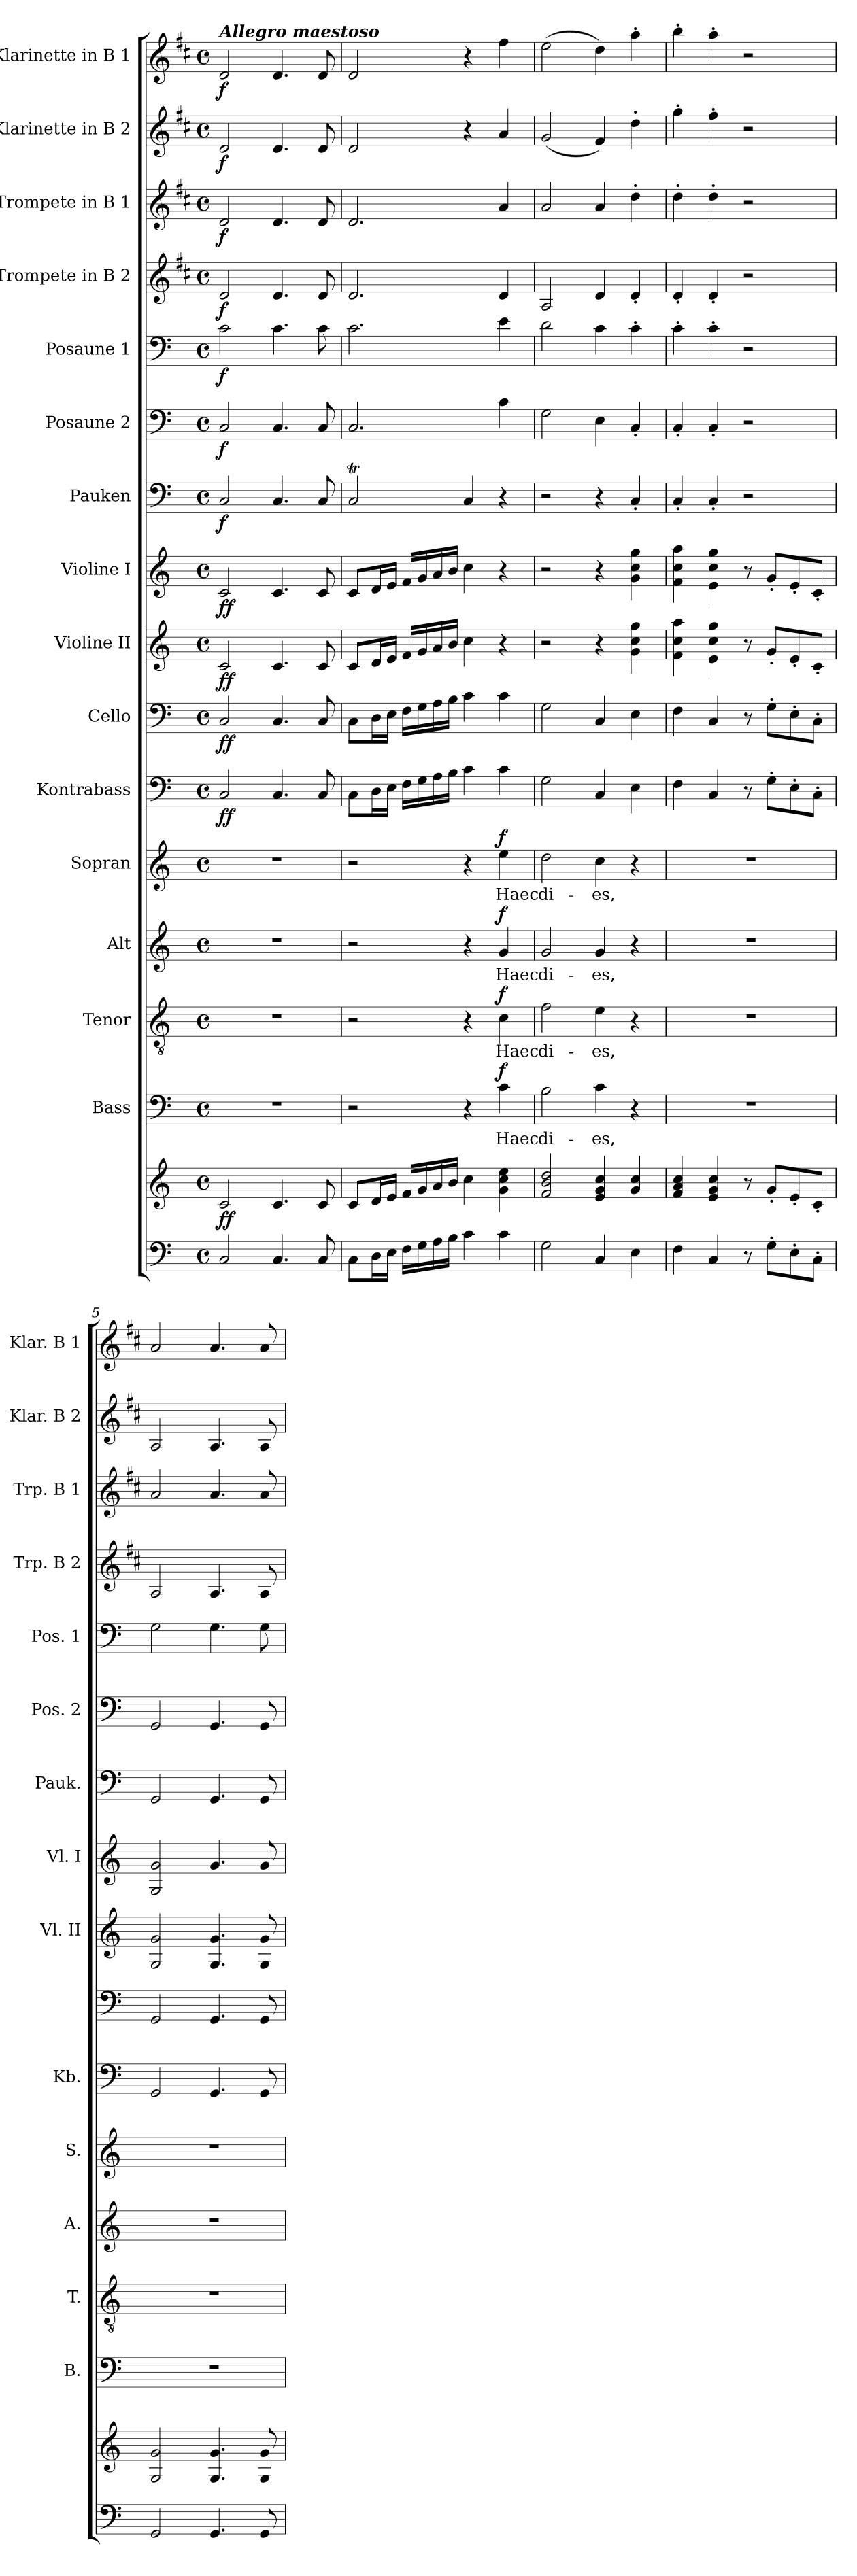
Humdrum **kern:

**kern	**kern	**dynam	**kern	**text	**dynam	**kern	**text	**dynam	**kern	**text	**dynam	**kern	**text	**dynam	**kern	**dynam	**kern	**dynam	**kern	**dynam	**kern	**dynam	**kern	**dynam	**kern	**dynam	**kern	**dynam	**kern	**dynam	**kern	**dynam	**kern	**dynam	**kern	**dynam
*part16	*part16	*part16	*part15	*part15	*part15	*part14	*part14	*part14	*part13	*part13	*part13	*part12	*part12	*part12	*part11	*part11	*part10	*part10	*part9	*part9	*part8	*part8	*part7	*part7	*part6	*part6	*part5	*part5	*part4	*part4	*part3	*part3	*part2	*part2	*part1	*part1
*staff17	*staff16	*staff16/17	*staff15	*staff15	*staff15	*staff14	*staff14	*staff14	*staff13	*staff13	*staff13	*staff12	*staff12	*staff12	*staff11	*staff11	*staff10	*staff10	*staff9	*staff9	*staff8	*staff8	*staff7	*staff7	*staff6	*staff6	*staff5	*staff5	*staff4	*staff4	*staff3	*staff3	*staff2	*staff2	*staff1	*staff1
*	*	*	*I"Bass	*	*	*I"Tenor	*	*	*I"Alt	*	*	*I"Sopran	*	*	*I"Kontrabass	*	*I"Cello	*	*I"Violine II	*	*I"Violine I	*	*I"Pauken	*	*I"Posaune 2	*	*I"Posaune 1	*	*I"Trompete in B 2	*	*I"Trompete in B 1	*	*I"Klarinette in B 2	*	*I"Klarinette in B 1	*
*	*	*	*I'B.	*	*	*I'T.	*	*	*I'A.	*	*	*I'S.	*	*	*I'Kb.	*	*	*	*I'Vl. II	*	*I'Vl. I	*	*I'Pauk.	*	*I'Pos. 2	*	*I'Pos. 1	*	*I'Trp. B 2	*	*I'Trp. B 1	*	*I'Klar. B 2	*	*I'Klar. B 1	*
*clefF4	*clefG2	*	*clefF4	*	*	*clefGv2	*	*	*clefG2	*	*	*clefG2	*	*	*clefF4	*	*clefF4	*	*clefG2	*	*clefG2	*	*clefF4	*	*clefF4	*	*clefF4	*	*clefG2	*	*clefG2	*	*clefG2	*	*clefG2	*
*	*	*	*	*	*	*	*	*	*	*	*	*	*	*	*ITrd7c12	*	*	*	*	*	*	*	*	*	*	*	*	*	*ITrd1c2	*	*ITrd1c2	*	*ITrd1c2	*	*ITrd1c2	*
*k[]	*k[]	*	*k[]	*	*	*k[]	*	*	*k[]	*	*	*k[]	*	*	*k[]	*	*k[]	*	*k[]	*	*k[]	*	*k[]	*	*k[]	*	*k[]	*	*k[]	*	*k[]	*	*k[]	*	*k[]	*
*C:	*C:	*	*C:	*	*	*C:	*	*	*C:	*	*	*C:	*	*	*C:	*	*C:	*	*C:	*	*C:	*	*C:	*	*C:	*	*C:	*	*C:	*	*C:	*	*C:	*	*C:	*
*M4/4	*M4/4	*	*M4/4	*	*	*M4/4	*	*	*M4/4	*	*	*M4/4	*	*	*M4/4	*	*M4/4	*	*M4/4	*	*M4/4	*	*M4/4	*	*M4/4	*	*M4/4	*	*M4/4	*	*M4/4	*	*M4/4	*	*M4/4	*
*met(c)	*met(c)	*	*met(c)	*	*	*met(c)	*	*	*met(c)	*	*	*met(c)	*	*	*met(c)	*	*met(c)	*	*met(c)	*	*met(c)	*	*met(c)	*	*met(c)	*	*met(c)	*	*met(c)	*	*met(c)	*	*met(c)	*	*met(c)	*
=1	=1	=1	=1	=1	=1	=1	=1	=1	=1	=1	=1	=1	=1	=1	=1	=1	=1	=1	=1	=1	=1	=1	=1	=1	=1	=1	=1	=1	=1	=1	=1	=1	=1	=1	=1	=1
!	!	!	!	!	!	!	!	!	!	!	!	!	!	!	!	!	!	!	!	!	!	!	!	!	!	!	!	!	!	!	!	!	!	!	!LO:TX:a:Bi:t=Allegro maestoso	!
!	!	!LO:DY:b	!	!	!	!	!	!	!	!	!	!	!	!	!	!LO:DY:b	!	!LO:DY:b	!	!LO:DY:b	!	!LO:DY:b	!	!LO:DY:b	!	!LO:DY:b	!	!LO:DY:b	!	!LO:DY:b	!	!LO:DY:b	!	!LO:DY:b	!	!LO:DY:b
2C/	2c/	ff	1r	.	.	1r	.	.	1r	.	.	1r	.	.	2CC/	ff	2C/	ff	2c/	ff	2c/	ff	2C/	f	2C/	f	2c\	f	2c/	f	2c/	f	2c/	f	2c/	f
4.C/	4.c/	.	.	.	.	.	.	.	.	.	.	.	.	.	4.CC/	.	4.C/	.	4.c/	.	4.c/	.	4.C/	.	4.C/	.	4.c\	.	4.c/	.	4.c/	.	4.c/	.	4.c/	.
8C/	8c/	.	.	.	.	.	.	.	.	.	.	.	.	.	8CC/	.	8C/	.	8c/	.	8c/	.	8C/	.	8C/	.	8c\	.	8c/	.	8c/	.	8c/	.	8c/	.
=2	=2	=2	=2	=2	=2	=2	=2	=2	=2	=2	=2	=2	=2	=2	=2	=2	=2	=2	=2	=2	=2	=2	=2	=2	=2	=2	=2	=2	=2	=2	=2	=2	=2	=2	=2	=2
8C\L	8c/L	.	2r	.	.	2r	.	.	2r	.	.	2r	.	.	8CC\L	.	8C\L	.	8c/L	.	8c/L	.	2CT/	.	2.C/	.	2.c\	.	2.c/	.	2.c/	.	2c/	.	2c/	.
16D\L	16d/L	.	.	.	.	.	.	.	.	.	.	.	.	.	16DD\L	.	16D\L	.	16d/L	.	16d/L	.	.	.	.	.	.	.	.	.	.	.	.	.	.	.
16E\JJ	16e/JJ	.	.	.	.	.	.	.	.	.	.	.	.	.	16EE\JJ	.	16E\JJ	.	16e/JJ	.	16e/JJ	.	.	.	.	.	.	.	.	.	.	.	.	.	.	.
16F\LL	16f/LL	.	.	.	.	.	.	.	.	.	.	.	.	.	16FF\LL	.	16F\LL	.	16f/LL	.	16f/LL	.	.	.	.	.	.	.	.	.	.	.	.	.	.	.
16G\	16g/	.	.	.	.	.	.	.	.	.	.	.	.	.	16GG\	.	16G\	.	16g/	.	16g/	.	.	.	.	.	.	.	.	.	.	.	.	.	.	.
16A\	16a/	.	.	.	.	.	.	.	.	.	.	.	.	.	16AA\	.	16A\	.	16a/	.	16a/	.	.	.	.	.	.	.	.	.	.	.	.	.	.	.
16B\JJ	16b/JJ	.	.	.	.	.	.	.	.	.	.	.	.	.	16BB\JJ	.	16B\JJ	.	16b/JJ	.	16b/JJ	.	.	.	.	.	.	.	.	.	.	.	.	.	.	.
4c\	4cc\	.	4r	.	.	4r	.	.	4r	.	.	4r	.	.	4C\	.	4c\	.	4cc\	.	4cc\	.	4C/	.	.	.	.	.	.	.	.	.	4r	.	4r	.
!	!	!	!	!LO:LY:b	!LO:DY:a	!	!LO:LY:b	!LO:DY:a	!	!LO:LY:b	!LO:DY:a	!	!LO:LY:b	!LO:DY:a	!	!	!	!	!	!	!	!	!	!	!	!	!	!	!	!	!	!	!	!	!	!
4c\	4g\ 4cc\ 4ee\	.	4c\	Haec	f	4c\	Haec	f	4g/	Haec	f	4ee\	Haec	f	4C\	.	4c\	.	4r	.	4r	.	4r	.	4c\	.	4e\	.	4c/	.	4g/	.	4g/	.	4ee\	.
=3	=3	=3	=3	=3	=3	=3	=3	=3	=3	=3	=3	=3	=3	=3	=3	=3	=3	=3	=3	=3	=3	=3	=3	=3	=3	=3	=3	=3	=3	=3	=3	=3	=3	=3	=3	=3
!	!	!	!	!LO:LY:b	!	!	!LO:LY:b	!	!	!LO:LY:b	!	!	!LO:LY:b	!	!	!	!	!	!	!	!	!	!	!	!	!	!	!	!	!	!	!	!	!	!	!
2G\	2f/ 2b/ 2dd/	.	2B\	di-	.	2f\	di-	.	2g/	di-	.	2dd\	di-	.	2GG\	.	2G\	.	2r	.	2r	.	2r	.	2G\	.	2d\	.	2G/	.	2g/	.	(<2f/	.	(>2dd\	.
!	!	!	!	!LO:LY:b	!	!	!LO:LY:b	!	!	!LO:LY:b	!	!	!LO:LY:b	!	!	!	!	!	!	!	!	!	!	!	!	!	!	!	!	!	!	!	!	!	!	!
4C/	4e/ 4g/ 4cc/	.	4c\	-es,	.	4e\	-es,	.	4g/	-es,	.	4cc\	-es,	.	4CC/	.	4C/	.	4r	.	4r	.	4r	.	4E\	.	4c\	.	4c/	.	4g/	.	4e/)	.	4cc\)	.
4E\	4g/ 4cc/	.	4r	.	.	4r	.	.	4r	.	.	4r	.	.	4EE\	.	4E\	.	4g\ 4cc\ 4gg\	.	4g\ 4cc\ 4gg\	.	4C'</	.	4C'</	.	4c'>\	.	4c'</	.	4cc'>\	.	4cc'>\	.	4gg'>\	.
=4	=4	=4	=4	=4	=4	=4	=4	=4	=4	=4	=4	=4	=4	=4	=4	=4	=4	=4	=4	=4	=4	=4	=4	=4	=4	=4	=4	=4	=4	=4	=4	=4	=4	=4	=4	=4
4F\	4f/ 4a/ 4cc/	.	1r	.	.	1r	.	.	1r	.	.	1r	.	.	4FF\	.	4F\	.	4f\ 4cc\ 4aa\	.	4f\ 4cc\ 4aa\	.	4C'</	.	4C'</	.	4c'>\	.	4c'</	.	4cc'>\	.	4ff'>\	.	4aa'>\	.
4C/	4e/ 4g/ 4cc/	.	.	.	.	.	.	.	.	.	.	.	.	.	4CC/	.	4C/	.	4e\ 4cc\ 4gg\	.	4e\ 4cc\ 4gg\	.	4C'</	.	4C'</	.	4c'>\	.	4c'</	.	4cc'>\	.	4ee'>\	.	4gg'>\	.
8r	8r	.	.	.	.	.	.	.	.	.	.	.	.	.	8r	.	8r	.	8r	.	8r	.	2r	.	2r	.	2r	.	2r	.	2r	.	2r	.	2r	.
8G'>\L	8g'</L	.	.	.	.	.	.	.	.	.	.	.	.	.	8GG'>\L	.	8G'>\L	.	8g'</L	.	8g'</L	.	.	.	.	.	.	.	.	.	.	.	.	.	.	.
8E'>\	8e'</	.	.	.	.	.	.	.	.	.	.	.	.	.	8EE'>\	.	8E'>\	.	8e'</	.	8e'</	.	.	.	.	.	.	.	.	.	.	.	.	.	.	.
8C'>\J	8c'</J	.	.	.	.	.	.	.	.	.	.	.	.	.	8CC'>\J	.	8C'>\J	.	8c'</J	.	8c'</J	.	.	.	.	.	.	.	.	.	.	.	.	.	.	.
=5	=5	=5	=5	=5	=5	=5	=5	=5	=5	=5	=5	=5	=5	=5	=5	=5	=5	=5	=5	=5	=5	=5	=5	=5	=5	=5	=5	=5	=5	=5	=5	=5	=5	=5	=5	=5
2GG/	2G/ 2g/	.	1r	.	.	1r	.	.	1r	.	.	1r	.	.	2GGG/	.	2GG/	.	2G/ 2g/	.	2G/ 2g/	.	2GG/	.	2GG/	.	2G\	.	2G/	.	2g/	.	2G/	.	2g/	.
4.GG/	4.G/ 4.g/	.	.	.	.	.	.	.	.	.	.	.	.	.	4.GGG/	.	4.GG/	.	4.G/ 4.g/	.	4.g/	.	4.GG/	.	4.GG/	.	4.G\	.	4.G/	.	4.g/	.	4.G/	.	4.g/	.
8GG/	8G/ 8g/	.	.	.	.	.	.	.	.	.	.	.	.	.	8GGG/	.	8GG/	.	8G/ 8g/	.	8g/	.	8GG/	.	8GG/	.	8G\	.	8G/	.	8g/	.	8G/	.	8g/	.
=	=	=	=	=	=	=	=	=	=	=	=	=	=	=	=	=	=	=	=	=	=	=	=	=	=	=	=	=	=	=	=	=	=	=	=	=
*-	*-	*-	*-	*-	*-	*-	*-	*-	*-	*-	*-	*-	*-	*-	*-	*-	*-	*-	*-	*-	*-	*-	*-	*-	*-	*-	*-	*-	*-	*-	*-	*-	*-	*-	*-	*-
